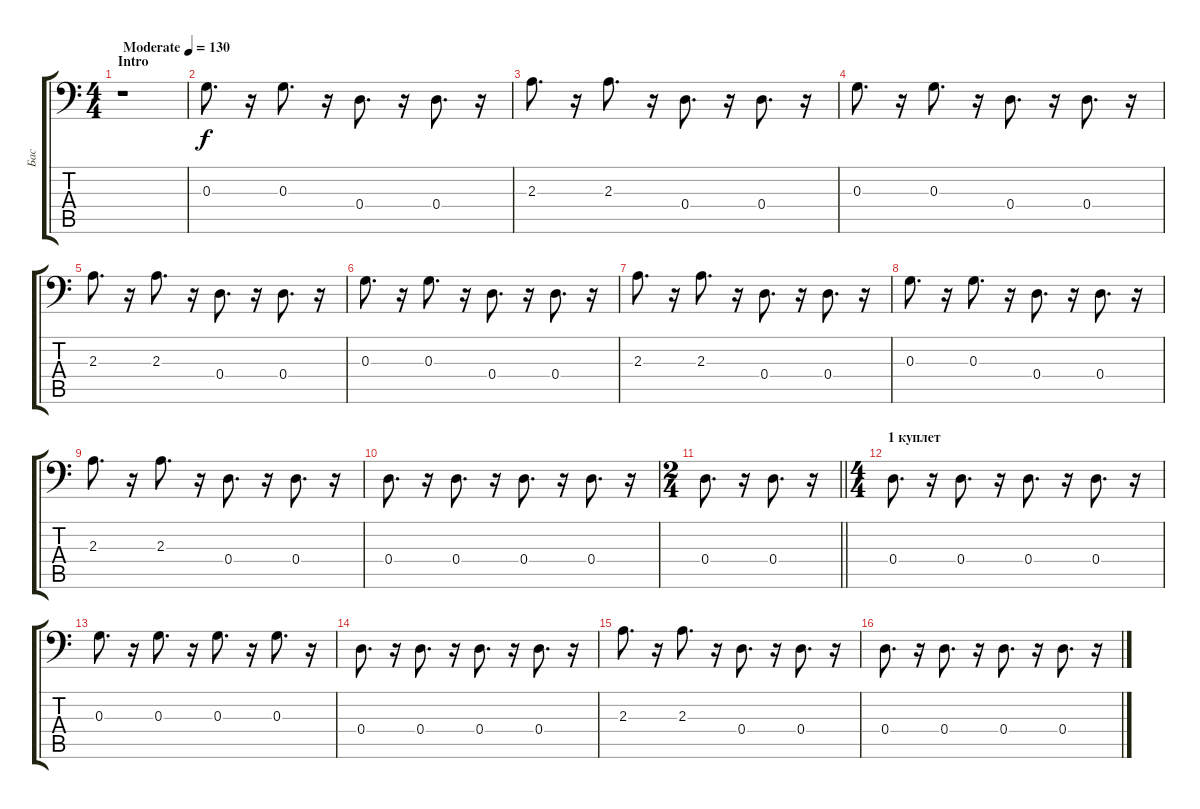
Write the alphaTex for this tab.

\track ("Бас" "Бас") {instrument electricbassfinger}
\staff {score tabs}
\tuning (F3 C3 G2 D2 A1 E1) {hide}
\ts (4 4)
\section ("" "Intro")
\tempo (130 "Moderate")
\clef f4
\ks c
r.1{dy f instrument electricbassfinger} |
0.3.8{d} r.16 0.3.8{d} r.16 0.4.8{d} r.16 0.4.8{d} r.16 |
2.3.8{d} r.16 2.3.8{d} r.16 0.4.8{d} r.16 0.4.8{d} r.16 |
0.3.8{d} r.16 0.3.8{d} r.16 0.4.8{d} r.16 0.4.8{d} r.16 |
2.3.8{d} r.16 2.3.8{d} r.16 0.4.8{d} r.16 0.4.8{d} r.16 |
0.3.8{d} r.16 0.3.8{d} r.16 0.4.8{d} r.16 0.4.8{d} r.16 |
2.3.8{d} r.16 2.3.8{d} r.16 0.4.8{d} r.16 0.4.8{d} r.16 |
0.3.8{d} r.16 0.3.8{d} r.16 0.4.8{d} r.16 0.4.8{d} r.16 |
2.3.8{d} r.16 2.3.8{d} r.16 0.4.8{d} r.16 0.4.8{d} r.16 |
0.4.8{d} r.16 0.4.8{d} r.16 0.4.8{d} r.16 0.4.8{d} r.16 |
\ts (2 4)
\barLineRight lightlight
0.4.8{d} r.16 0.4.8{d} r.16 |
\ts (4 4)
\section ("" "1 куплет")
0.4.8{d} r.16 0.4.8{d} r.16 0.4.8{d} r.16 0.4.8{d} r.16 |
0.3.8{d} r.16 0.3.8{d} r.16 0.3.8{d} r.16 0.3.8{d} r.16 |
0.4.8{d} r.16 0.4.8{d} r.16 0.4.8{d} r.16 0.4.8{d} r.16 |
2.3.8{d} r.16 2.3.8{d} r.16 0.4.8{d} r.16 0.4.8{d} r.16 |
0.4.8{d} r.16 0.4.8{d} r.16 0.4.8{d} r.16 0.4.8{d} r.16
